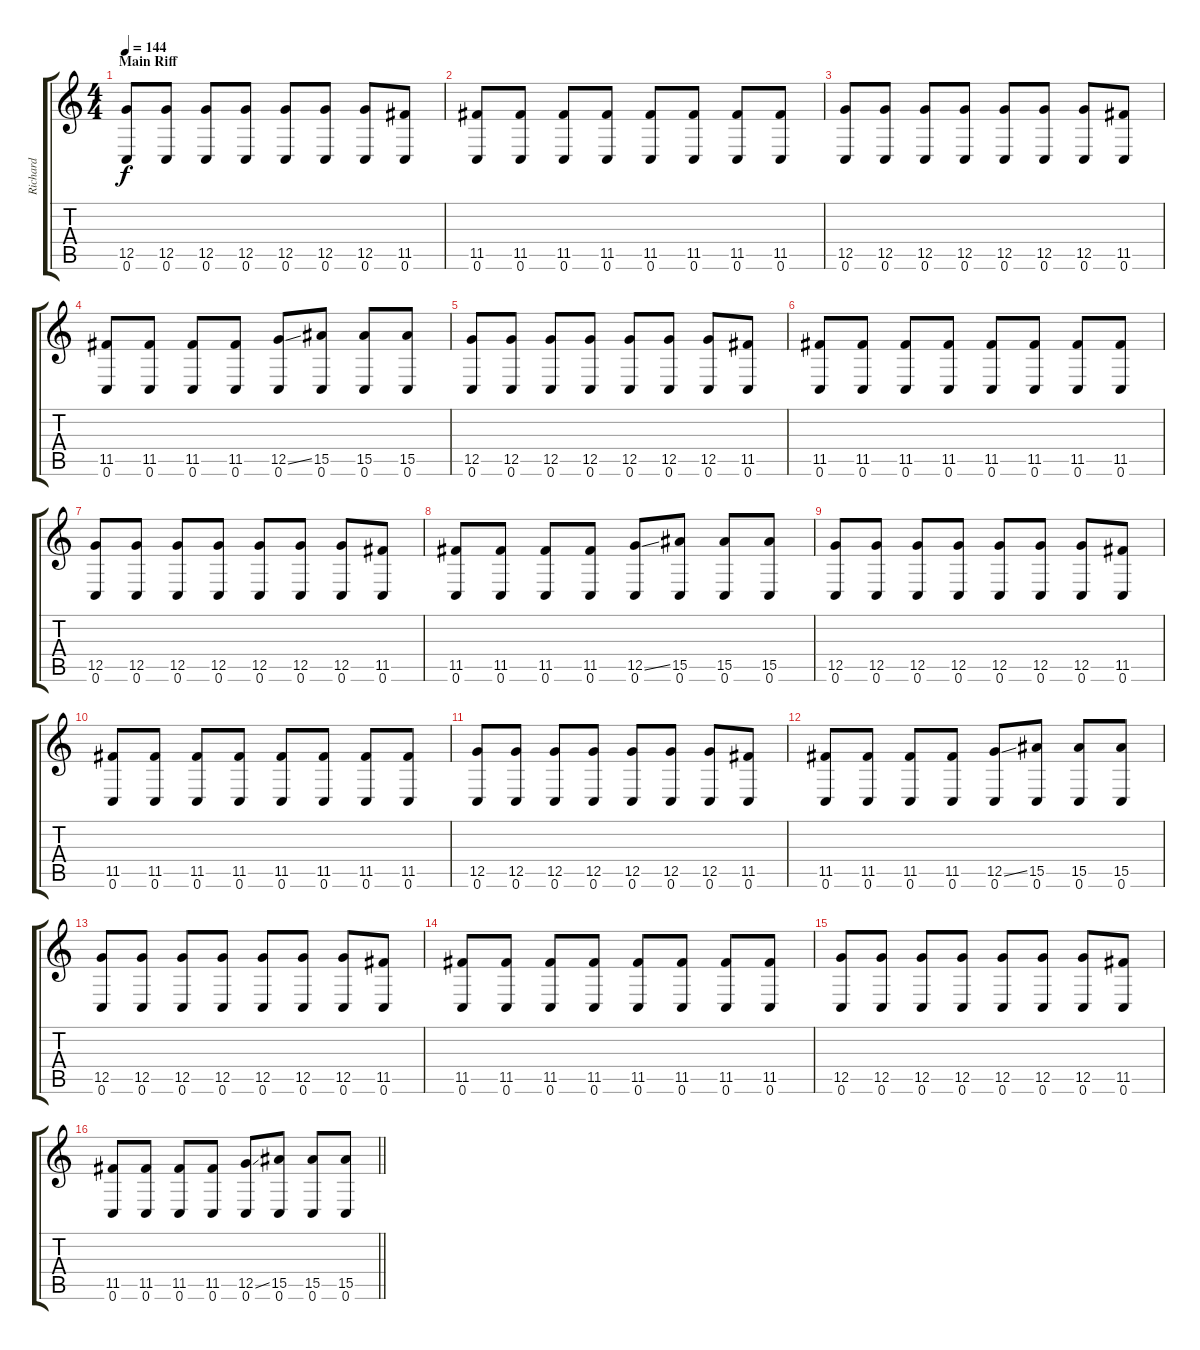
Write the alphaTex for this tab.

\track ("Richard" "Richard") {instrument overdrivenguitar}
\staff {score tabs}
\tuning (D4 A3 F3 C3 G2 C2) {hide}
\ts (4 4)
\section ("" "Main Riff")
\tempo 144
\clef g2
\ks c
(12.5 0.6).8{dy f} (12.5 0.6).8 (12.5 0.6).8 (12.5 0.6).8 (12.5 0.6).8 (12.5 0.6).8 (12.5 0.6).8 (11.5 0.6).8 |
(11.5 0.6).8 (11.5 0.6).8 (11.5 0.6).8 (11.5 0.6).8 (11.5 0.6).8 (11.5 0.6).8 (11.5 0.6).8 (11.5 0.6).8 |
(12.5 0.6).8 (12.5 0.6).8 (12.5 0.6).8 (12.5 0.6).8 (12.5 0.6).8 (12.5 0.6).8 (12.5 0.6).8 (11.5 0.6).8 |
(11.5 0.6).8 (11.5 0.6).8 (11.5 0.6).8 (11.5 0.6).8 (12.5{ss} 0.6).8 (15.5 0.6).8 (15.5 0.6).8 (15.5 0.6).8 |
(12.5 0.6).8 (12.5 0.6).8 (12.5 0.6).8 (12.5 0.6).8 (12.5 0.6).8 (12.5 0.6).8 (12.5 0.6).8 (11.5 0.6).8 |
(11.5 0.6).8 (11.5 0.6).8 (11.5 0.6).8 (11.5 0.6).8 (11.5 0.6).8 (11.5 0.6).8 (11.5 0.6).8 (11.5 0.6).8 |
(12.5 0.6).8 (12.5 0.6).8 (12.5 0.6).8 (12.5 0.6).8 (12.5 0.6).8 (12.5 0.6).8 (12.5 0.6).8 (11.5 0.6).8 |
(11.5 0.6).8 (11.5 0.6).8 (11.5 0.6).8 (11.5 0.6).8 (12.5{ss} 0.6).8 (15.5 0.6).8 (15.5 0.6).8 (15.5 0.6).8 |
(12.5 0.6).8 (12.5 0.6).8 (12.5 0.6).8 (12.5 0.6).8 (12.5 0.6).8 (12.5 0.6).8 (12.5 0.6).8 (11.5 0.6).8 |
(11.5 0.6).8 (11.5 0.6).8 (11.5 0.6).8 (11.5 0.6).8 (11.5 0.6).8 (11.5 0.6).8 (11.5 0.6).8 (11.5 0.6).8 |
(12.5 0.6).8 (12.5 0.6).8 (12.5 0.6).8 (12.5 0.6).8 (12.5 0.6).8 (12.5 0.6).8 (12.5 0.6).8 (11.5 0.6).8 |
(11.5 0.6).8 (11.5 0.6).8 (11.5 0.6).8 (11.5 0.6).8 (12.5{ss} 0.6).8 (15.5 0.6).8 (15.5 0.6).8 (15.5 0.6).8 |
(12.5 0.6).8 (12.5 0.6).8 (12.5 0.6).8 (12.5 0.6).8 (12.5 0.6).8 (12.5 0.6).8 (12.5 0.6).8 (11.5 0.6).8 |
(11.5 0.6).8 (11.5 0.6).8 (11.5 0.6).8 (11.5 0.6).8 (11.5 0.6).8 (11.5 0.6).8 (11.5 0.6).8 (11.5 0.6).8 |
(12.5 0.6).8 (12.5 0.6).8 (12.5 0.6).8 (12.5 0.6).8 (12.5 0.6).8 (12.5 0.6).8 (12.5 0.6).8 (11.5 0.6).8 |
\barLineRight lightlight
(11.5 0.6).8 (11.5 0.6).8 (11.5 0.6).8 (11.5 0.6).8 (12.5{ss} 0.6).8 (15.5 0.6).8 (15.5 0.6).8 (15.5 0.6).8
